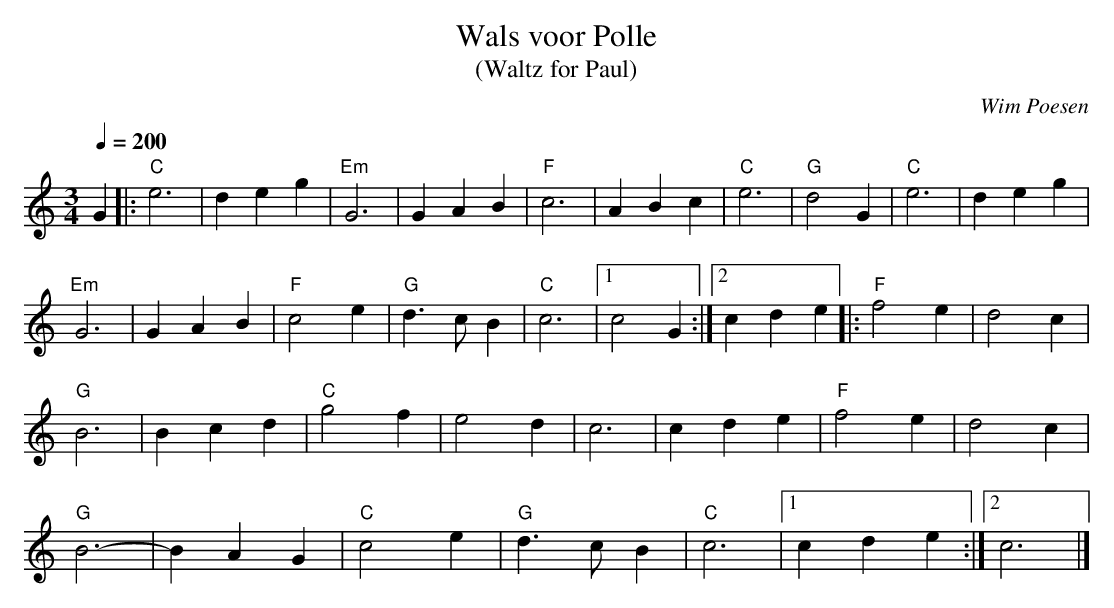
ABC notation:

X:1
T:Wals voor Polle
T:(Waltz for Paul)
C:Wim Poesen
Q:1/4=200
M:3/4
L:1/4
K:C
G |: "C" e3 | d e g | "Em" G3 | G A B | "F" c3 | A B c | "C" e3 | "G" d2 G | "C" e3 | d e g |
"Em" G3 | G A B | "F" c2 e | "G" d3/ c/ B | "C" c3 |1 c2 G :|2 c d e |: "F" f2 e |d2 c |
"G" B3 |B c d | "C" g2 f | e2 d | c3 | c d e | "F" f2 e | d2 c |
"G" B3- | B A G | "C" c2 e | "G" d3/ c/ B | "C" c3 |1 c d e :|2 c3 |]
